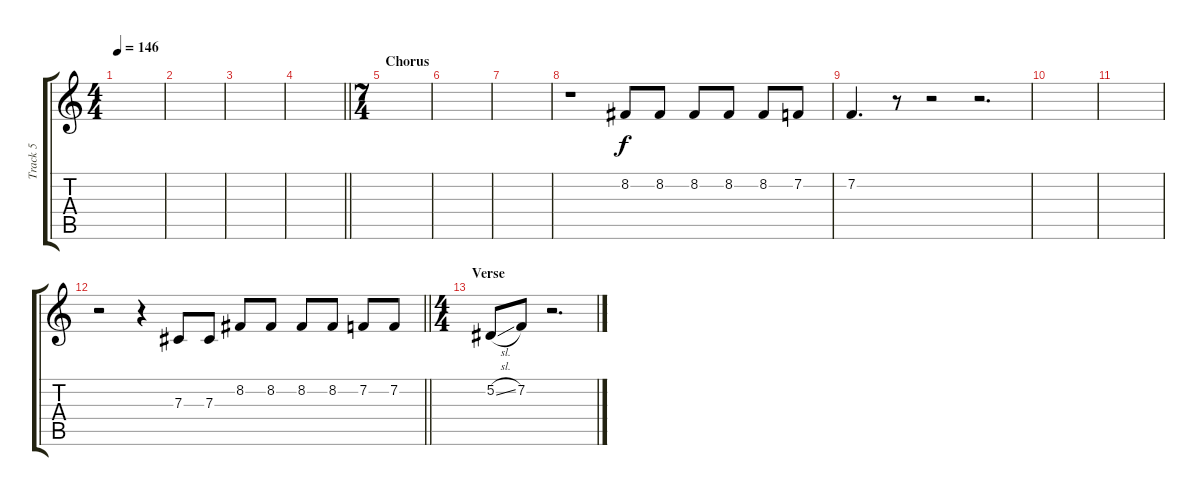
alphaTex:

\track ("Track 5" "Track 5") {instrument altosax}
\staff {score tabs}
\tuning (Eb4 Bb3 Gb3 Db3 Ab2 Eb2) {hide}
\ts (4 4)
\tempo 146
\clef g2
\ks c
|
|
|
\barLineRight lightlight
|
\ts (7 4)
\section ("" "Chorus")
|
|
|
r.1 8.2.8 8.2.8 8.2.8 8.2.8 8.2.8 7.2.8 |
7.2.4{d} r.8 r.2 r.2{d} |
|
|
\barLineRight lightlight
r.2 r.4 7.3.8 7.3.8 8.2.8 8.2.8 8.2.8 8.2.8 7.2.8 7.2.8 |
\ts (4 4)
\section ("" "Verse")
5.2{sl}.8 7.2.8 r.2{d}
